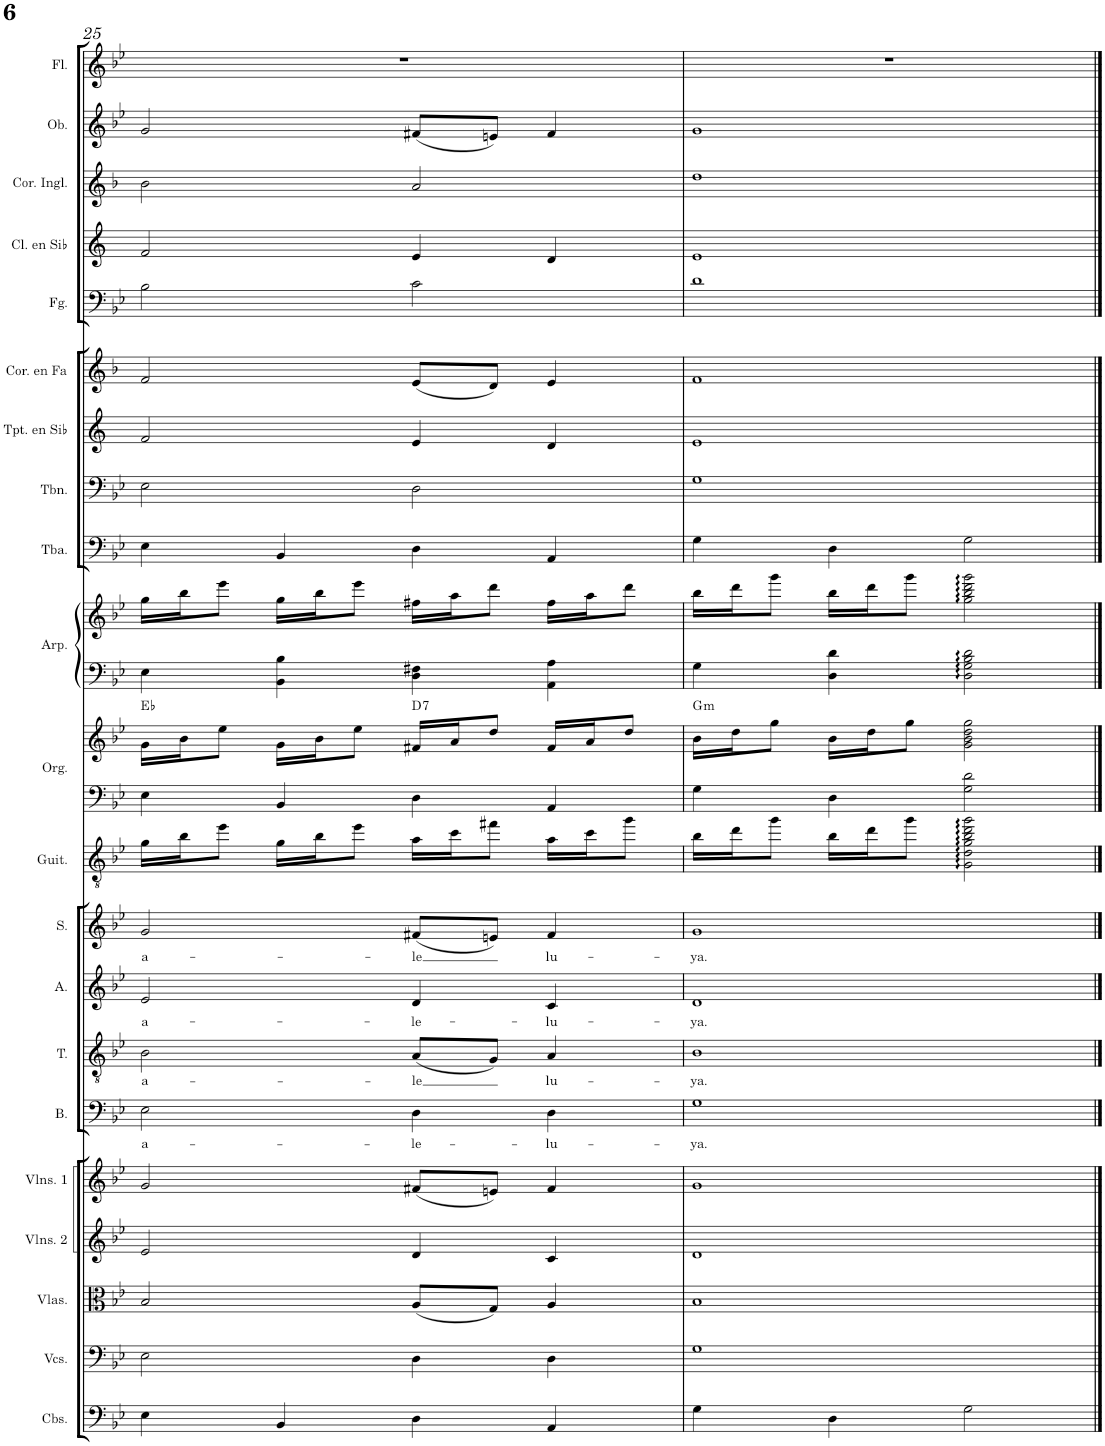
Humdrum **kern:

**kern	**kern	**kern	**kern	**kern	**kern	**text	**kern	**text	**kern	**text	**kern	**text	**kern	**kern	**kern	**harte	**kern	**kern	**kern	**kern	**kern	**kern	**kern	**kern	**kern	**kern	**kern
*part21	*part20	*part19	*part18	*part17	*part16	*part16	*part15	*part15	*part14	*part14	*part13	*part13	*part12	*part11	*part11	*part11	*part10	*part10	*part9	*part8	*part7	*part6	*part5	*part4	*part3	*part2	*part1
*staff23	*staff22	*staff21	*staff20	*staff19	*staff18	*staff18	*staff17	*staff17	*staff16	*staff16	*staff15	*staff15	*staff14	*staff13	*staff12	*	*staff11	*staff10	*staff9	*staff8	*staff7	*staff6	*staff5	*staff4	*staff3	*staff2	*staff1
*I"Contrabajos	*I"Violonchelos	*I"Violas	*I"Violines 2	*I"Violines 1	*I"Bajo	*	*I"Tenor	*	*I"Alto	*	*I"Soprano	*	*I"Guitarra acústica	*I"Órgano	*	*	*I"Arpa	*	*I"Tuba	*I"Trombón	*I"Trompeta en Sib	*I"Trompa en Fa	*I"Fagot	*I"Clarinete en Sib	*I"Corno inglés	*I"Oboe	*I"Flauta
*I'Cbs.	*I'Vcs.	*I'Vlas.	*I'Vlns. 2	*I'Vlns. 1	*I'B.	*	*I'T.	*	*I'A.	*	*I'S.	*	*I'Guit.	*	*	*	*I'Arp.	*	*I'Tba.	*I'Tbn.	*I'Tpt. en Sib	*	*I'Fg.	*I'Cl. en Sib	*I'Cor. Ingl.	*I'Ob.	*I'Fl.
!!LO:PB:g=z
*clefF4	*clefF4	*clefC3	*clefG2	*clefG2	*clefF4	*	*clefGv2	*	*clefG2	*	*clefG2	*	*clefGv2	*clefF4	*clefG2	*	*clefF4	*clefG2	*clefF4	*clefF4	*clefG2	*clefG2	*clefF4	*clefG2	*clefG2	*clefG2	*clefG2
*Trd7c12	*	*	*	*	*	*	*	*	*	*	*	*	*	*	*	*	*	*	*	*	*Trd1c2	*Trd4c7	*	*Trd1c2	*Trd4c7	*	*
*k[b-e-]	*k[b-e-]	*k[b-e-]	*k[b-e-]	*k[b-e-]	*k[b-e-]	*	*k[b-e-]	*	*k[b-e-]	*	*k[b-e-]	*	*k[b-e-]	*k[b-e-]	*k[b-e-]	*	*k[b-e-]	*k[b-e-]	*k[b-e-]	*k[b-e-]	*k[]	*k[b-]	*k[b-e-]	*k[]	*k[b-]	*k[b-e-]	*k[b-e-]
*M4/4	*M4/4	*M4/4	*M4/4	*M4/4	*M4/4	*	*M4/4	*	*M4/4	*	*M4/4	*	*M4/4	*M4/4	*M4/4	*	*M4/4	*M4/4	*M4/4	*M4/4	*M4/4	*M4/4	*M4/4	*M4/4	*M4/4	*M4/4	*M4/4
=25	=25	=25	=25	=25	=25	=25	=25	=25	=25	=25	=25	=25	=25	=25	=25	=25	=25	=25	=25	=25	=25	=25	=25	=25	=25	=25	=25
!	!	!	!	!	!	!LO:LY:b	!	!LO:LY:b	!	!LO:LY:b	!	!LO:LY:b	!	!	!	!	!	!	!	!	!	!	!	!	!	!	!
4E-\	2E-\	2B-/	2e-/	2g/	2E-\	a-	2B-\	a-	2e-/	a-	2g/	a-	16g\LL	4E-\	16g\LL	Eb:maj	4E-\	16gg\LL	4E-\	2E-\	2f/	2f/	2B-\	2f/	2b-\	2g/	1r
.	.	.	.	.	.	.	.	.	.	.	.	.	16b-\J	.	16b-\J	.	.	16bb-\J	.	.	.	.	.	.	.	.	.
.	.	.	.	.	.	.	.	.	.	.	.	.	8ee-\J	.	8ee-\J	.	.	8eee-\J	.	.	.	.	.	.	.	.	.
4BB-/	.	.	.	.	.	.	.	.	.	.	.	.	16g\LL	4BB-/	16g\LL	.	4BB-\ 4B-\	16gg\LL	4BB-/	.	.	.	.	.	.	.	.
.	.	.	.	.	.	.	.	.	.	.	.	.	16b-\J	.	16b-\J	.	.	16bb-\J	.	.	.	.	.	.	.	.	.
.	.	.	.	.	.	.	.	.	.	.	.	.	8ee-\J	.	8ee-\J	.	.	8eee-\J	.	.	.	.	.	.	.	.	.
!	!	!	!	!	!	!LO:LY:b	!	!LO:LY:b	!	!LO:LY:b	!	!LO:LY:b	!	!	!	!LO:H:kt=7	!	!	!	!	!	!	!	!	!	!	!
4D\	4D\	(8A/L	4d/	(8f#X/L	4D\	-le-	(8A/L	-le	4d/	-le-	(8f#X/L	-le	16a\LL	4D\	16f#X/LL	D:7	4D\ 4F#X\	16ff#X\LL	4D\	2D\	4e/	(8e/L	2c\	4e/	2a/	(8f#X/L	.
.	.	.	.	.	.	.	.	.	.	.	.	.	16cc\J	.	16a/J	.	.	16aa\J	.	.	.	.	.	.	.	.	.
.	.	8G/J)	.	8en/J)	.	.	8G/J)	.	.	.	8en/J)	.	8ff#X\J	.	8dd/J	.	.	8ddd\J	.	.	.	8d/J)	.	.	.	8en/J)	.
!	!	!	!	!	!	!LO:LY:b	!	!LO:LY:b	!	!LO:LY:b	!	!LO:LY:b	!	!	!	!	!	!	!	!	!	!	!	!	!	!	!
4AA/	4D\	4A/	4c/	4f#/	4D\	lu-	4A/	lu-	4c/	-lu-	4f#/	lu-	16a\LL	4AA/	16f#/LL	.	4AA\ 4A\	16ff#\LL	4AA/	.	4d/	4e/	.	4d/	.	4f#/	.
.	.	.	.	.	.	.	.	.	.	.	.	.	16cc\J	.	16a/J	.	.	16aa\J	.	.	.	.	.	.	.	.	.
.	.	.	.	.	.	.	.	.	.	.	.	.	8gg\J	.	8dd/J	.	.	8ddd\J	.	.	.	.	.	.	.	.	.
=26	=26	=26	=26	=26	=26	=26	=26	=26	=26	=26	=26	=26	=26	=26	=26	=26	=26	=26	=26	=26	=26	=26	=26	=26	=26	=26	=26
!	!	!	!	!	!	!LO:LY:b	!	!LO:LY:b	!	!LO:LY:b	!	!LO:LY:b	!	!	!	!LO:H:kt=m	!	!	!	!	!	!	!	!	!	!	!
4G\	1G	1B-	1d	1g	1G	-ya.	1B-	-ya.	1d	-ya.	1g	-ya.	16b-\LL	4G\	16b-\LL	G:min	4G\	16bb-\LL	4G\	1G	1e	1f	1d	1e	1dd	1g	1r
.	.	.	.	.	.	.	.	.	.	.	.	.	16dd\J	.	16dd\J	.	.	16ddd\J	.	.	.	.	.	.	.	.	.
.	.	.	.	.	.	.	.	.	.	.	.	.	8gg\J	.	8gg\J	.	.	8ggg\J	.	.	.	.	.	.	.	.	.
4D\	.	.	.	.	.	.	.	.	.	.	.	.	16b-\LL	4D\	16b-\LL	.	4D\ 4d\	16bb-\LL	4D\	.	.	.	.	.	.	.	.
.	.	.	.	.	.	.	.	.	.	.	.	.	16dd\J	.	16dd\J	.	.	16ddd\J	.	.	.	.	.	.	.	.	.
.	.	.	.	.	.	.	.	.	.	.	.	.	8gg\J	.	8gg\J	.	.	8ggg\J	.	.	.	.	.	.	.	.	.
2G\	.	.	.	.	.	.	.	.	.	.	.	.	2G\:: 2d\:: 2g\:: 2b-\:: 2dd\:: 2gg\::	2G\ 2d\	2g\ 2b-\ 2dd\ 2gg\	.	2D\: 2G\: 2B-\: 2d\:	2gg\:: 2bb-\:: 2ddd\:: 2ggg\::	2G\	.	.	.	.	.	.	.	.
==	==	==	==	==	==	==	==	==	==	==	==	==	==	==	==	==	==	==	==	==	==	==	==	==	==	==	==
*-	*-	*-	*-	*-	*-	*-	*-	*-	*-	*-	*-	*-	*-	*-	*-	*-	*-	*-	*-	*-	*-	*-	*-	*-	*-	*-	*-
